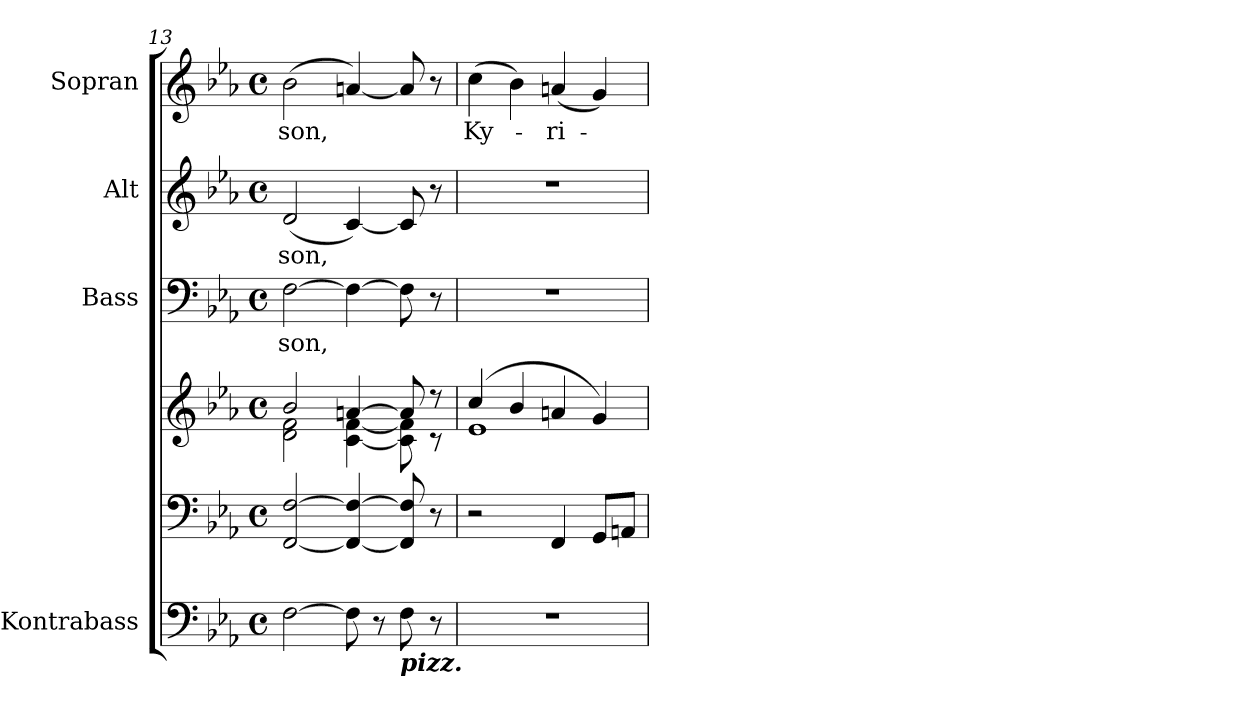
**kern	**kern	**kern	**kern	**text	**kern	**text	**kern	**text
*part5	*part4	*part4	*part3	*part3	*part2	*part2	*part1	*part1
*staff6	*staff5	*staff4	*staff3	*staff3	*staff2	*staff2	*staff1	*staff1
*I"Kontrabass	*	*	*I"Bass	*	*I"Alt	*	*I"Sopran	*
*I'Kb.	*	*	*I'B.	*	*I'A.	*	*I'S.	*
*clefF4	*clefF4	*clefG2	*clefF4	*	*clefG2	*	*clefG2	*
*ITrd7c12	*	*	*	*	*	*	*	*
*k[b-e-a-]	*k[b-e-a-]	*k[b-e-a-]	*k[b-e-a-]	*	*k[b-e-a-]	*	*k[b-e-a-]	*
*E-:	*E-:	*E-:	*E-:	*	*E-:	*	*E-:	*
*M4/4	*M4/4	*M4/4	*M4/4	*	*M4/4	*	*M4/4	*
*met(c)	*met(c)	*met(c)	*met(c)	*	*met(c)	*	*met(c)	*
=13	=13	=13	=13	=13	=13	=13	=13	=13
*	*	*^	*	*	*	*	*	*
!	!	!	!	!	!LO:LY:b	!	!LO:LY:b	!	!LO:LY:b
[2FF\	[2FF/ [2F/	2b-/	2d\ 2f\	[2F\	-son,	(<2d/	-son,	(>2b-\	-son,
8FF\]	4FF/_ 4F/_	[>4an/	[<4c\ [<4f\	4F\_	.	[4c/)	.	[4an/)	.
8r	.	.	.	.	.	.	.	.	.
!LO:TX:b:Bi:t=pizz.	!	!	!	!	!	!	!	!	!
8FF\	8FF/] 8F/]	8a/]	8c\] 8f\]	8F\]	.	8c/]	.	8a/]	.
8r	8r	8r	8r	8r	.	8r	.	8r	.
=14	=14	=14	=14	=14	=14	=14	=14	=14	=14
!	!	!	!	!	!	!	!	!	!LO:LY:b
1r	2r	(4cc/	1e-	1r	.	1r	.	(>4cc\	Ky-
.	.	4b-/	.	.	.	.	.	4b-\)	.
!	!	!	!	!	!	!	!	!	!LO:LY:b
.	4FF/	4an/	.	.	.	.	.	(<4an/	-ri-
.	8GG/L	4g/)	.	.	.	.	.	4g/)	.
.	8AAn/J	.	.	.	.	.	.	.	.
*	*	*v	*v	*	*	*	*	*	*
=	=	=	=	=	=	=	=	=
*-	*-	*-	*-	*-	*-	*-	*-	*-
